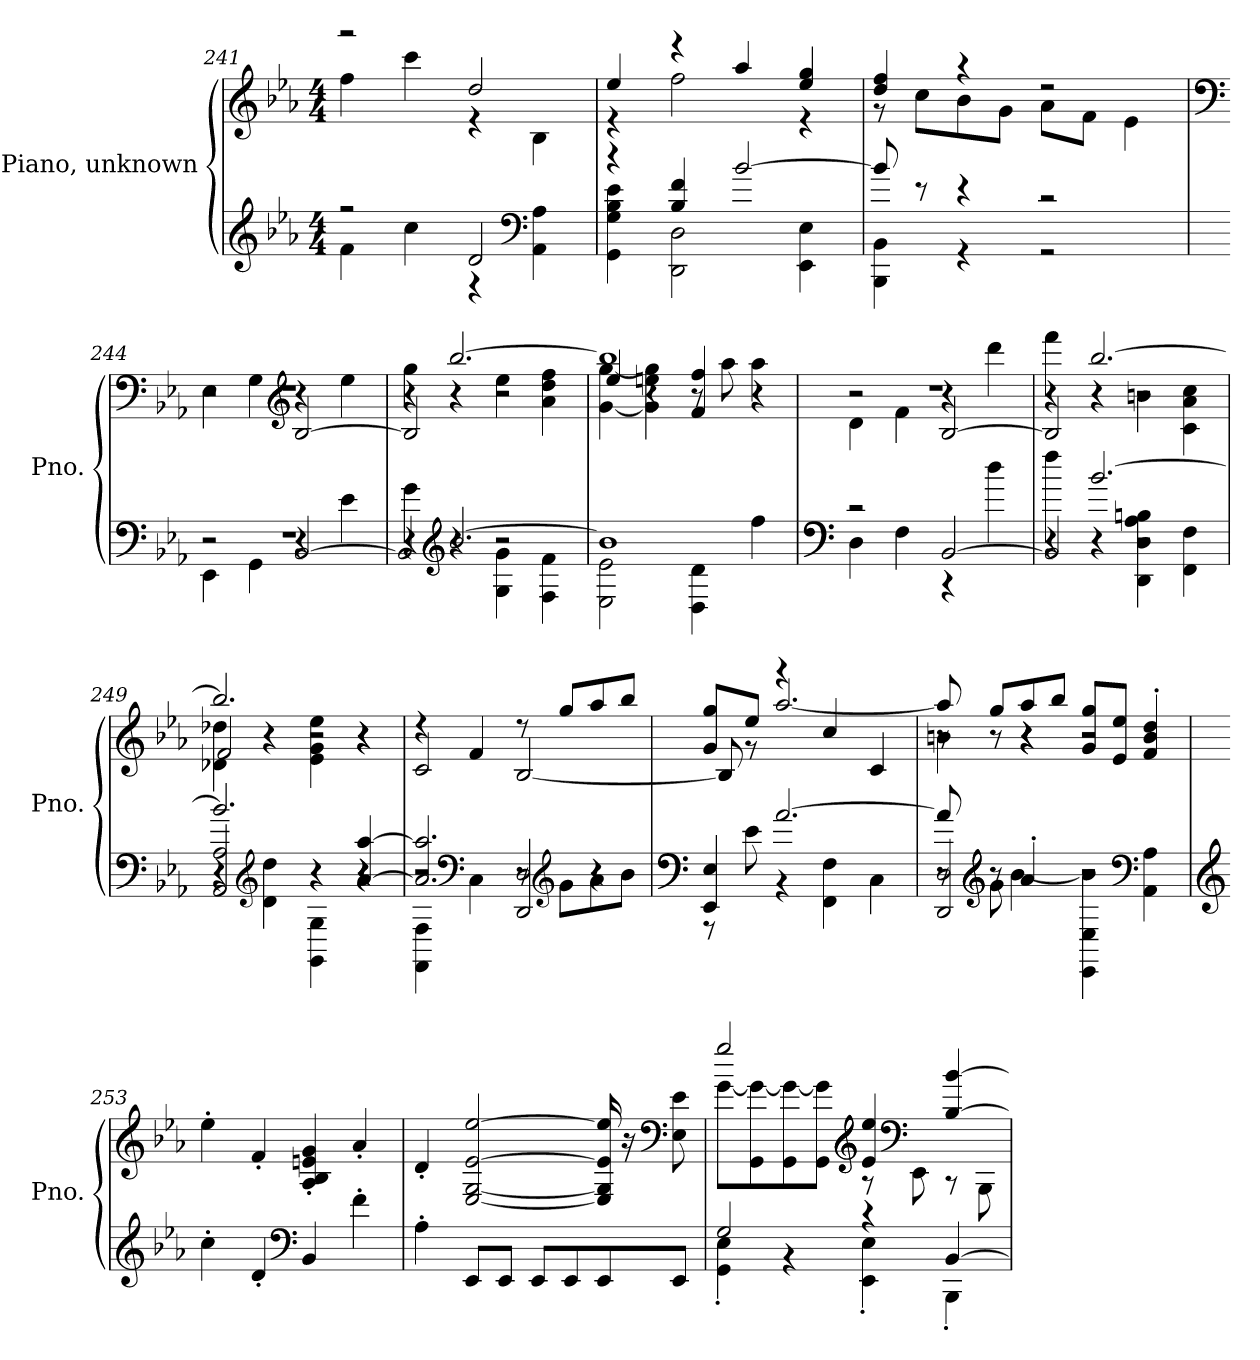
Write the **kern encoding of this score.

**kern	**kern
*part1	*part1
*staff2	*staff1
*I"Piano, unknown	*
*I'Pno.	*
*clefG2	*clefG2
*k[b-e-a-]	*k[b-e-a-]
*M4/4	*M4/4
=241	=241
*^	*^
2r	4f\	2r	4ff\
.	4cc\	.	4ccc\
2d/	4r	2dd/	4r
*clefF4	*	*	*
.	4AA-\ 4A-\	.	4B-\
=242	=242	=242	=242
4r	4GG\ 4G\ 4B-\ 4e-\	4ee-/	4r
4B-/ 4f/	2DD\ 2D\	4r	2ff\
[2b-/	.	4aa-/	.
.	4EE-\ 4E-\	4ee-/ 4gg/	4r
=243	=243	=243	=243
8b-/]	4BBB-\ 4BB-\	4dd/ 4ff/	8r
8r	.	.	8cc\L
4r	4r	4r	8b-\
.	.	.	8g\J
2r	2r	2r	8a-\L
.	.	.	8f\J
.	.	.	4e-\
*v	*v	*	*
*	*v	*v
=244	=244
*	*clefF4
*^	*^
*	*^	*	*^
1r	4EE-\	2r	1r	4E-\	2r
.	4GG\	.	.	4G\	.
*	*	*	*clefG2	*	*
.	4r	[2BB-/	.	4r	[2B-/
.	4e-\	.	.	4ee-\	.
!!LO:LB:g=z	!!	!!
=245	=245	=245	=245	=245	=245
4r	4g\	2BB-/]	4r	4gg\	2B-/]
*clefG2	*	*	*	*	*
[2.b-/	4r	.	[2.bb-/	4r	.
.	4G\ 4g\	2r	.	4ee-\	2r
.	4F\ 4f\	.	.	4a-\ 4dd\ 4ff\	.
*	*v	*v	*	*	*
=246	=246	=246	=246	=246
1b-]	2E-\ 2e-\	1bb-]	[4g\ [4gg\	4ee-/
.	.	.	4g\] 4een\ 4gg\]	4r
.	4D\ 4d\	.	8r	4f/ 4ff/
.	.	.	8aa-\	.
.	4ff\	.	4aa-\	4r
=247	=247	=247	=247	=247
*clefF4	*	*	*	*
2r	4D\	1r	4d\	2r
.	4F\	.	4f\	.
[2BB-/	4r	.	4r	[2B-/
.	4dd\	.	4ddd\	.
=248	=248	=248	=248	=248
*	*^	*	*	*
2BB-/]	4ff\	4r	4r	4fff\	2B-/]
.	4r	[2.b-/	[2.bb-/	4r	.
2r	4DD\ 4D\ 4A-\ 4Bn\	.	.	4bn\	2r
.	4FF\ 4F\	.	.	4c\ 4a-\ 4cc\	.
=249	=249	=249	=249	=249	=249
2AA-/ 2A-/	4r	2.b-/]	2.bb-/]	4d-X\ 4dd-X\	2f/
*clefG2	*	*	*	*	*
.	4d\ 4dd\	.	.	4r	.
4r	4GG\ 4G\	.	.	4e-\ 4g\ 4ee-\	2r
[4a-/ [4aa-/	4r	4r	4r	4r	.
*	*	*	*	*v	*v
!!LO:LB:g=z
=250	=250	=250	=250	=250
2.a-/] 2.aa-/]	4FF\ 4F\	2r	4r	2c/
*clefF4	*	*	*	*
.	4C\	.	4f/	.
.	8r	2DD/ 2D/	8r	[2B-/
*clefG2	*	*	*	*
.	8g\L	.	8gg/L	.
4r	8a-\	.	8aa-/	.
.	8b-\J	.	8bb-/J	.
*v	*v	*v	*	*
=251	=251	=251
*clefF4	*	*
*^	*	*
4EE-/ 4E-/	8r	8g/ 8gg/L	8B-/]
.	8e-\	8ee-/J	8r
[2.a-/	4r	4r	[2.aa-/
.	4FF\ 4F\	4cc/	.
.	4C\	4c/	.
=252	=252	=252	=252
*	*^	*	*^
8a-/]	8r	2DD/ 2D/	8r	4bn\	8aa-/]
*clefG2	*	*	*	*	*
8r	8g\	.	8gg/L	.	8r
4a-'/	[4b-\	.	8aa-/	4r	4r
.	.	.	8bb-/J	.	.
2r	4EE-\ 4E-\ 4b-\]	2r	8g/ 8gg/L	2r	2r
.	.	.	8e-/ 8ee-/J	.	.
*clefF4	*	*	*	*	*
.	4AA-\ 4A-\	.	4f/' 4b/' 4dd/'	.	.
*v	*v	*v	*	*	*
*	*v	*v	*v
=253	=253
*clefG2	*
4cc'\	4ee-'\
4d'/	4f'/
*clefF4	*
4BB-/	4A-/' 4B-/' 4en/' 4g/'
4f'\	4a-'/
!!LO:LB:g=z
=254	=254
4A-'\	4d'/
8EE-/L	[2E-/ [2G/ [2e-/ [2ee-/
8EE-/J	.
8EE-/L	.
8EE-/	.
8EE-/	16E-/] 16G/] 16e-/] 16ee-/]
.	16r
*	*clefF4
8EE-/J	8E-\ 8e-\
=255	=255
*^	*^
2G/	4GG\' 4E-\'	2gg/	[8g\L
.	.	.	8GG\ 8g\_
.	4r	.	8GG\ 8g\_
.	.	.	8GG\ 8g\]J
*	*	*clefG2	*
4r	4EE-\' 4E-\'	4e-/ 4ee-/	8r
*	*	*clefF4	*
.	.	.	8EE-\
[4BB-/	4BBB-'\	[4B-/ [4b-/	8r
.	.	.	8BBB-\
*v	*v	*	*
*	*v	*v
=	=
*-	*-
